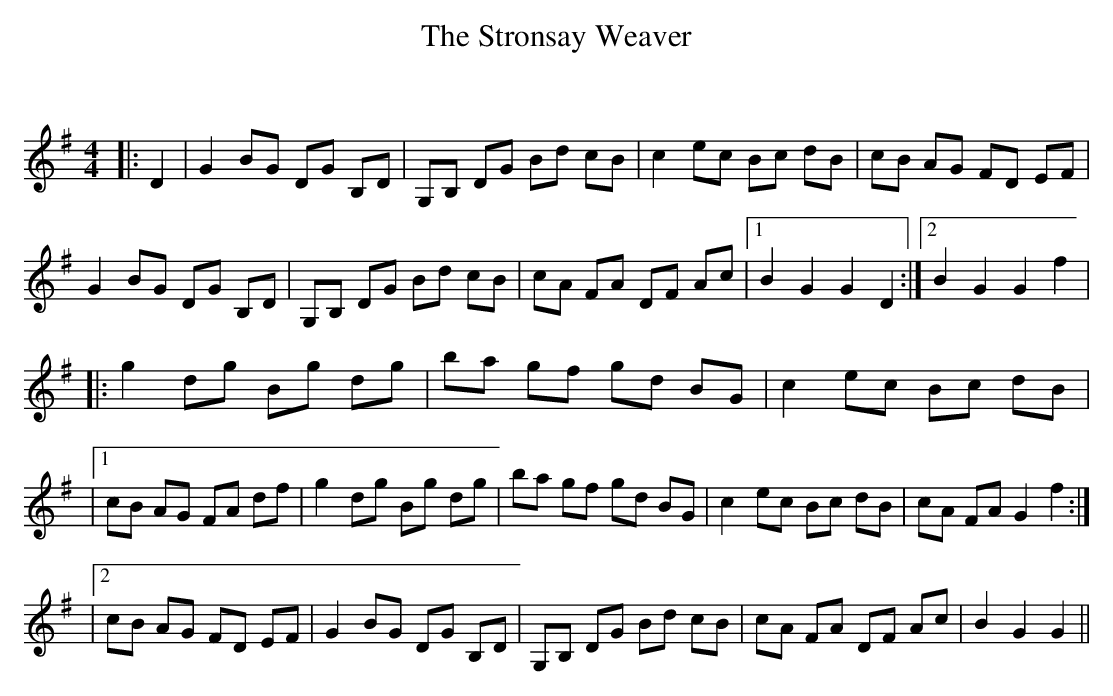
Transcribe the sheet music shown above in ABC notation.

X:1
T: The Stronsay Weaver
C:
Q: 232
K:G
M:4/4
L:1/8
|:D2|G2 BG DG B,D|G,B, DG Bd cB|c2 ec Bc dB|cB AG FD EF|
G2 BG DG B,D|G,B, DG Bd cB|cA FA DF Ac|1B2 G2 G2 D2:|2B2 G2 G2 f2|
|:g2 dg Bg dg|ba gf gd BG|c2 ec Bc dB|
|1cB AG FA df|g2 dg Bg dg|ba gf gd BG|c2 ec Bc dB|cA FA G2 f2:|
|2cB AG FD EF|G2 BG DG B,D|G,B, DG Bd cB|cA FA DF Ac|B2 G2 G2||
